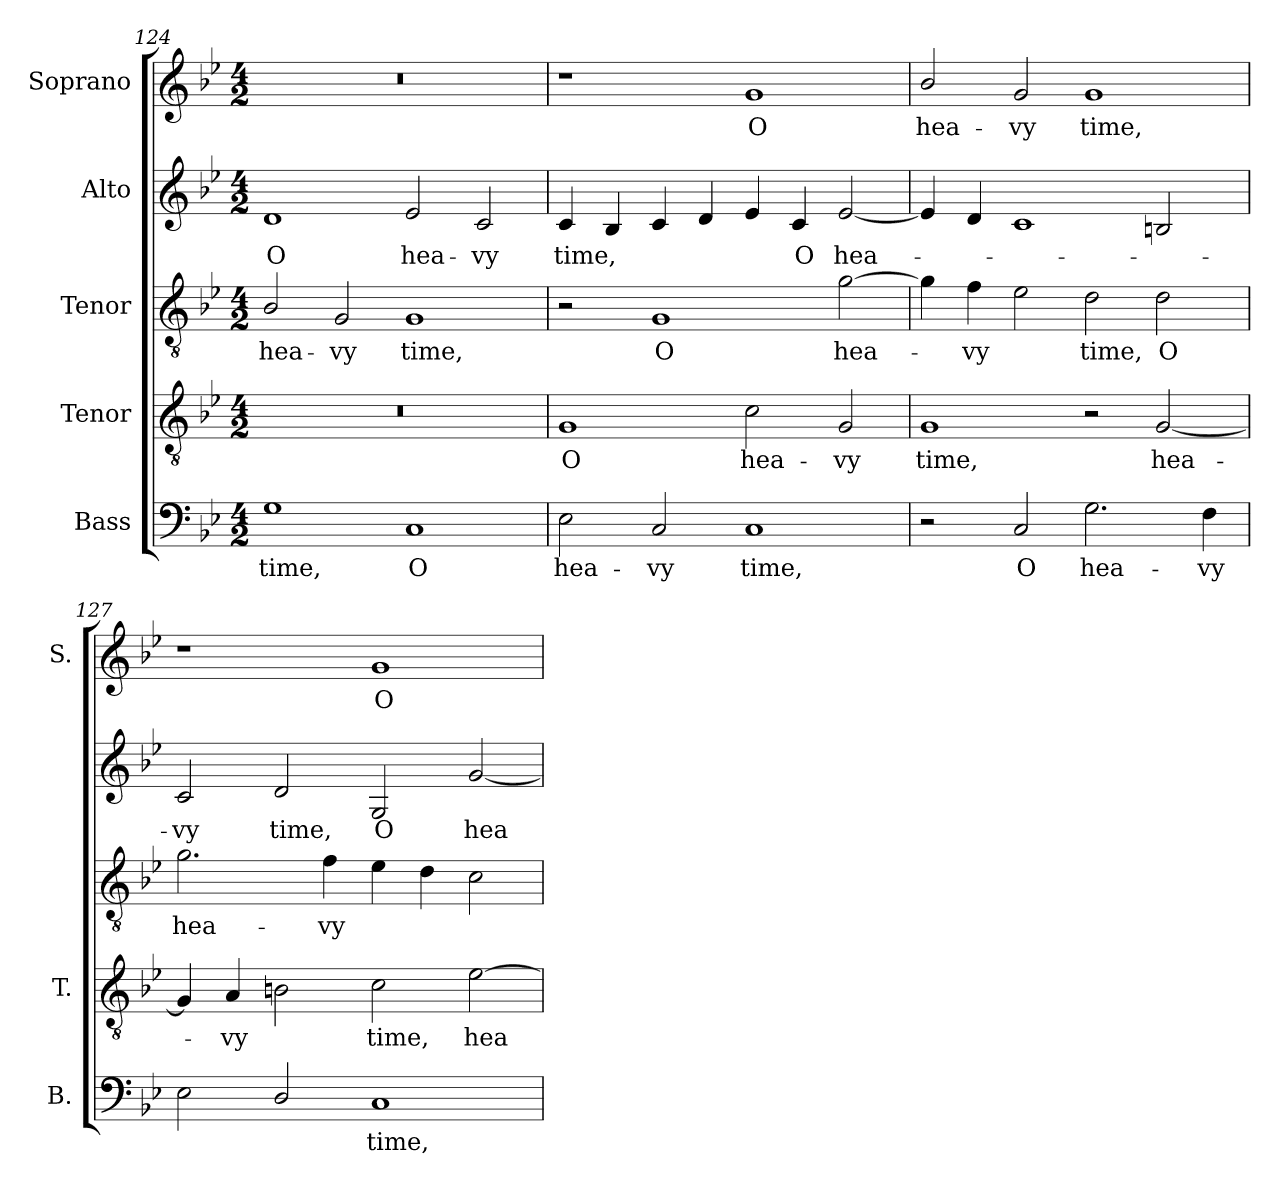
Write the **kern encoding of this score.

**kern	**text	**kern	**text	**kern	**text	**kern	**text	**kern	**text
*part5	*part5	*part4	*part4	*part3	*part3	*part2	*part2	*part1	*part1
*staff5	*staff5	*staff4	*staff4	*staff3	*staff3	*staff2	*staff2	*staff1	*staff1
*I"Bass	*	*I"Tenor	*	*I"Tenor	*	*I"Alto	*	*I"Soprano	*
*I'B.	*	*I'T.	*	*	*	*	*	*I'S.	*
!!LO:LB:g=z
*clefF4	*	*clefGv2	*	*clefGv2	*	*clefG2	*	*clefG2	*
*	*	*ITrd7c12	*	*ITrd7c12	*	*ITrd7c12	*	*	*
*k[b-e-]	*	*k[b-e-]	*	*k[b-e-]	*	*k[b-e-]	*	*k[b-e-]	*
*B-:	*	*B-:	*	*B-:	*	*B-:	*	*B-:	*
*M4/2	*	*M4/2	*	*M4/2	*	*M4/2	*	*M4/2	*
=124	=124	=124	=124	=124	=124	=124	=124	=124	=124
!	!LO:LY:b:color=#000000	!LO:N:vis=1	!	!	!	!	!	!	!
!	!	!	!	!	!LO:LY:b:color=#000000	!	!	!	!
!	!	!	!	!	!	!	!LO:LY:b:color=#000000	!LO:N:vis=1	!
1Gi	time,	0r	.	2BB-i/	hea-	1Di	O	0r	.
!	!	!	!	!	!LO:LY:b:color=#000000	!	!	!	!
.	.	.	.	2GGi/	-vy	.	.	.	.
!	!LO:LY:b:color=#000000	!	!	!	!	!	!	!	!
!	!	!	!	!	!LO:LY:b:color=#000000	!	!	!	!
!	!	!	!	!	!	!	!LO:LY:b:color=#000000	!	!
1Ci	O	.	.	1GGi	time,	2E-i/	hea-	.	.
!	!	!	!	!	!	!	!LO:LY:b:color=#000000	!	!
.	.	.	.	.	.	2Ci/	-vy	.	.
=125	=125	=125	=125	=125	=125	=125	=125	=125	=125
!	!LO:LY:b:color=#000000	!	!	!	!	!	!	!	!
!	!	!	!LO:LY:b:color=#000000	!	!	!	!	!	!
!	!	!	!	!	!	!	!LO:LY:b:color=#000000	!	!
2E-i\	hea-	1GGi	O	2r	.	4Ci/	time,	1r	.
.	.	.	.	.	.	4BB-i/	.	.	.
!	!LO:LY:b:color=#000000	!	!	!	!	!	!	!	!
!	!	!	!	!	!LO:LY:b:color=#000000	!	!	!	!
2Ci/	-vy	.	.	1GGi	O	4Ci/	.	.	.
.	.	.	.	.	.	4Di/	.	.	.
!	!LO:LY:b:color=#000000	!	!	!	!	!	!	!	!
!	!	!	!LO:LY:b:color=#000000	!	!	!	!	!	!
!	!	!	!	!	!	!	!	!	!LO:LY:b:color=#000000
1Ci	time,	2Ci\	hea-	.	.	4E-i/	.	1gi	O
!	!	!	!	!	!	!	!LO:LY:b:color=#000000	!	!
.	.	.	.	.	.	4Ci/	O	.	.
!	!	!	!LO:LY:b:color=#000000	!	!	!	!	!	!
!	!	!	!	!	!LO:LY:b:color=#000000	!	!	!	!
!	!	!	!	!	!	!	!LO:LY:b:color=#000000	!	!
.	.	2GGi/	-vy	[2Gi\	hea-	[2E-i/	hea-	.	.
=126	=126	=126	=126	=126	=126	=126	=126	=126	=126
!	!	!	!LO:LY:b:color=#000000	!	!	!	!	!	!
!	!	!	!	!	!	!	!	!	!LO:LY:b:color=#000000
2r	.	1GGi	time,	4Gi\]	.	4E-i/]	.	2b-i/	hea-
!	!	!	!	!	!LO:LY:b:color=#000000	!	!	!	!
.	.	.	.	4Fi\	-vy	4Di/	.	.	.
!	!LO:LY:b:color=#000000	!	!	!	!	!	!	!	!
!	!	!	!	!	!	!	!	!	!LO:LY:b:color=#000000
2Ci/	O	.	.	2E-i\	.	1Ci	.	2gi/	-vy
!	!LO:LY:b:color=#000000	!	!	!	!	!	!	!	!
!	!	!	!	!	!LO:LY:b:color=#000000	!	!	!	!
!	!	!	!	!	!	!	!	!	!LO:LY:b:color=#000000
2.Gi\	hea-	2r	.	2Di\	time,	.	.	1gi	time,
!	!	!	!LO:LY:b:color=#000000	!	!	!	!	!	!
!	!	!	!	!	!LO:LY:b:color=#000000	!	!	!	!
.	.	[2GGi/	hea-	2Di\	O	2BBni/	.	.	.
!	!LO:LY:b:color=#000000	!	!	!	!	!	!	!	!
4Fi\	-vy	.	.	.	.	.	.	.	.
=127	=127	=127	=127	=127	=127	=127	=127	=127	=127
!	!	!	!	!	!LO:LY:b:color=#000000	!	!	!	!
!	!	!	!	!	!	!	!LO:LY:b:color=#000000	!	!
2E-i\	.	4GGi/]	.	2.Gi\	hea-	2Ci/	-vy	1r	.
!	!	!	!LO:LY:b:color=#000000	!	!	!	!	!	!
.	.	4AAi/	-vy	.	.	.	.	.	.
!	!	!	!	!	!	!	!LO:LY:b:color=#000000	!	!
2Di/	.	2BBni\	.	.	.	2Di/	time,	.	.
!	!	!	!	!	!LO:LY:b:color=#000000	!	!	!	!
.	.	.	.	4Fi\	-vy	.	.	.	.
!	!LO:LY:b:color=#000000	!	!	!	!	!	!	!	!
!	!	!	!LO:LY:b:color=#000000	!	!	!	!	!	!
!	!	!	!	!	!	!	!LO:LY:b:color=#000000	!	!
!	!	!	!	!	!	!	!	!	!LO:LY:b:color=#000000
1Ci	time,	2Ci\	time,	4E-i\	.	2GGi/	O	1gi	O
.	.	.	.	4Di\	.	.	.	.	.
!	!	!	!LO:LY:b:color=#000000	!	!	!	!	!	!
!	!	!	!	!	!	!	!LO:LY:b:color=#000000	!	!
.	.	[2E-i\	hea-	2Ci\	.	[2Gi/	hea-	.	.
=	=	=	=	=	=	=	=	=	=
*-	*-	*-	*-	*-	*-	*-	*-	*-	*-
